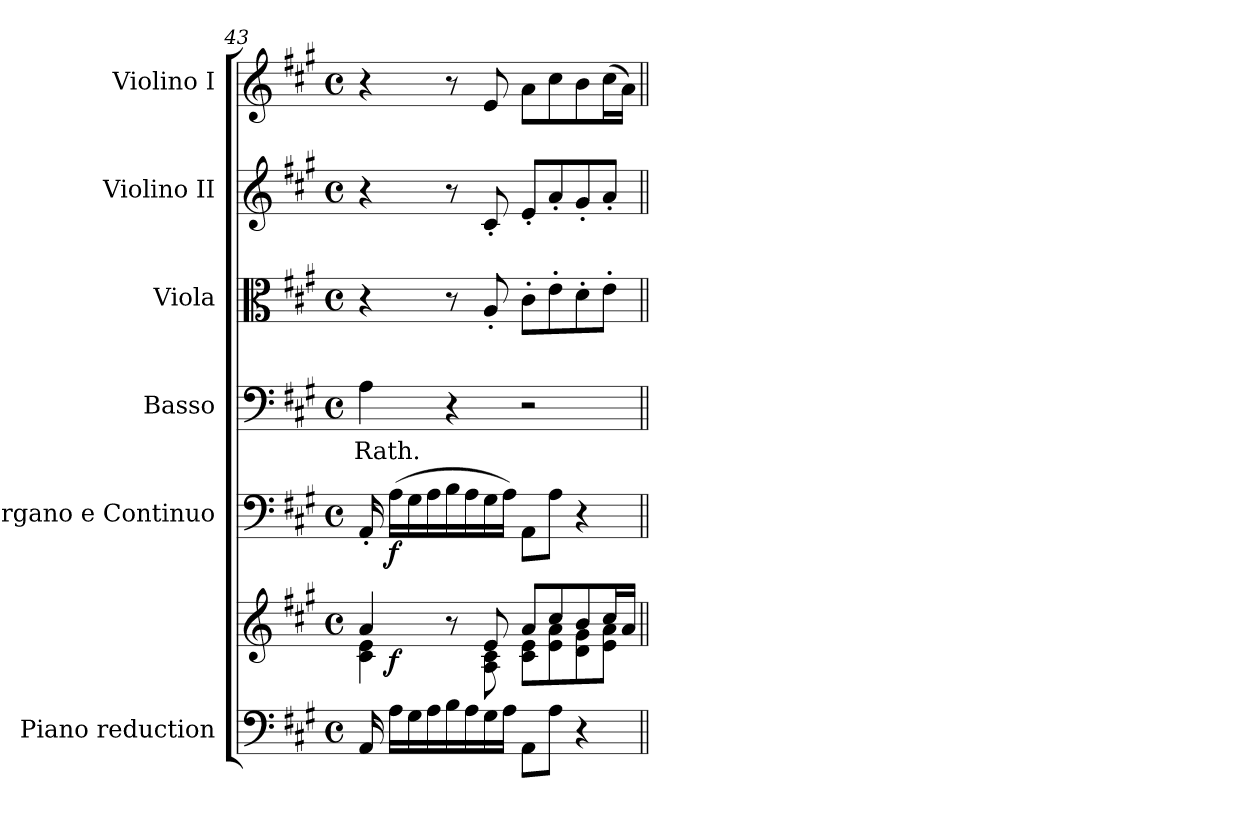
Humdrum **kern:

**kern	**kern	**dynam	**kern	**dynam	**kern	**text	**kern	**dynam	**kern	**dynam	**kern	**dynam
*part6	*part6	*part6	*part5	*part5	*part4	*part4	*part3	*part3	*part2	*part2	*part1	*part1
*staff7	*staff6	*staff6/7	*staff5	*staff5	*staff4	*staff4	*staff3	*staff3	*staff2	*staff2	*staff1	*staff1
*I"Piano reduction	*	*	*I"Organo e Continuo	*	*I"Basso	*	*I"Viola	*	*I"Violino II	*	*I"Violino I	*
*I'Pno	*	*	*	*	*	*	*I'Vla	*	*I'Vln	*	*I'Vln	*
*clefF4	*clefG2	*	*clefF4	*	*clefF4	*	*clefC3	*	*clefG2	*	*clefG2	*
*k[f#c#g#]	*k[f#c#g#]	*	*k[f#c#g#]	*	*k[f#c#g#]	*	*k[f#c#g#]	*	*k[f#c#g#]	*	*k[f#c#g#]	*
*M4/4	*M4/4	*	*M4/4	*	*M4/4	*	*M4/4	*	*M4/4	*	*M4/4	*
*met(c)	*met(c)	*	*met(c)	*	*met(c)	*	*met(c)	*	*met(c)	*	*met(c)	*
=43	=43	=43	=43	=43	=43	=43	=43	=43	=43	=43	=43	=43
*	*^	*	*	*	*	*	*	*	*	*	*	*
!	!	!	!	!	!	!	!LO:LY:b	!	!	!	!	!	!
*	*	*^	*	*	*	*	*	*	*	*	*	*	*
16AA/	4a/	4c#\ 4e\	16ryy	.	16AA'/	.	4A\	-Rath.	4r	.	4r	.	4r	.
!	!	!	!	!LO:DY:b	!	!LO:DY:b	!	!	!	!	!	!	!	!
16A\LL	.	.	2...ryy	f	(16A\LL	f	.	.	.	.	.	.	.	.
16G#\	.	.	.	.	16G#\	.	.	.	.	.	.	.	.	.
16A\	.	.	.	.	16A\	.	.	.	.	.	.	.	.	.
16B\	8r	8ryy	.	.	16B\	.	4r	.	8r	.	8r	.	8r	.
16A\	.	.	.	.	16A\	.	.	.	.	.	.	.	.	.
!	!	!	!	!	!	!	!	!	!	!LO:DY:b	!	!	!	!
!	!	!	!	!	!	!	!	!	!	!LO:DY:n=1:b	!	!	!	!
!	!	!	!	!	!	!	!	!	!	!LO:DY:n=2:b	!	!LO:DY:b	!	!
!	!	!	!	!	!	!	!	!	!	!	!	!LO:DY:n=1:b	!	!
!	!	!	!	!	!	!	!	!	!	!	!	!LO:DY:n=2:b	!	!LO:DY:b
!	!	!	!	!	!	!	!	!	!	!	!	!	!	!LO:DY:n=1:b
!	!	!	!	!	!	!	!	!	!	!	!	!	!	!LO:DY:n=2:b
16G#\	8e/	8A\ 8c#\	.	.	16G#\	.	.	.	8A'/	other-dynamics f other-dynamics	8c#'/	other-dynamics f other-dynamics	8e/	other-dynamics f other-dynamics
16A\JJ	.	.	.	.	16A\JJ)	.	.	.	.	.	.	.	.	.
8AA\L	8a/L	8c#\ 8e\L	.	.	8AA\L	.	2r	.	8c#'\L	.	8e'/L	.	8a\L	.
8A\J	8cc#/	8e\ 8a\	.	.	8A\J	.	.	.	8e'\	.	8a'/	.	8cc#\	.
4r	8b/	8d\ 8g#\	.	.	4r	.	.	.	8d'\	.	8g#'/	.	8b\	.
.	16cc#/L	8e\ 8a\J	.	.	.	.	.	.	8e'\J	.	8a'/J	.	(16cc#\L	.
.	16a/JJ	.	.	.	.	.	.	.	.	.	.	.	16a\JJ)	.
*	*v	*v	*v	*	*	*	*	*	*	*	*	*	*	*
=||	=||	=||	=||	=||	=||	=||	=||	=||	=||	=||	=||	=||
*-	*-	*-	*-	*-	*-	*-	*-	*-	*-	*-	*-	*-
